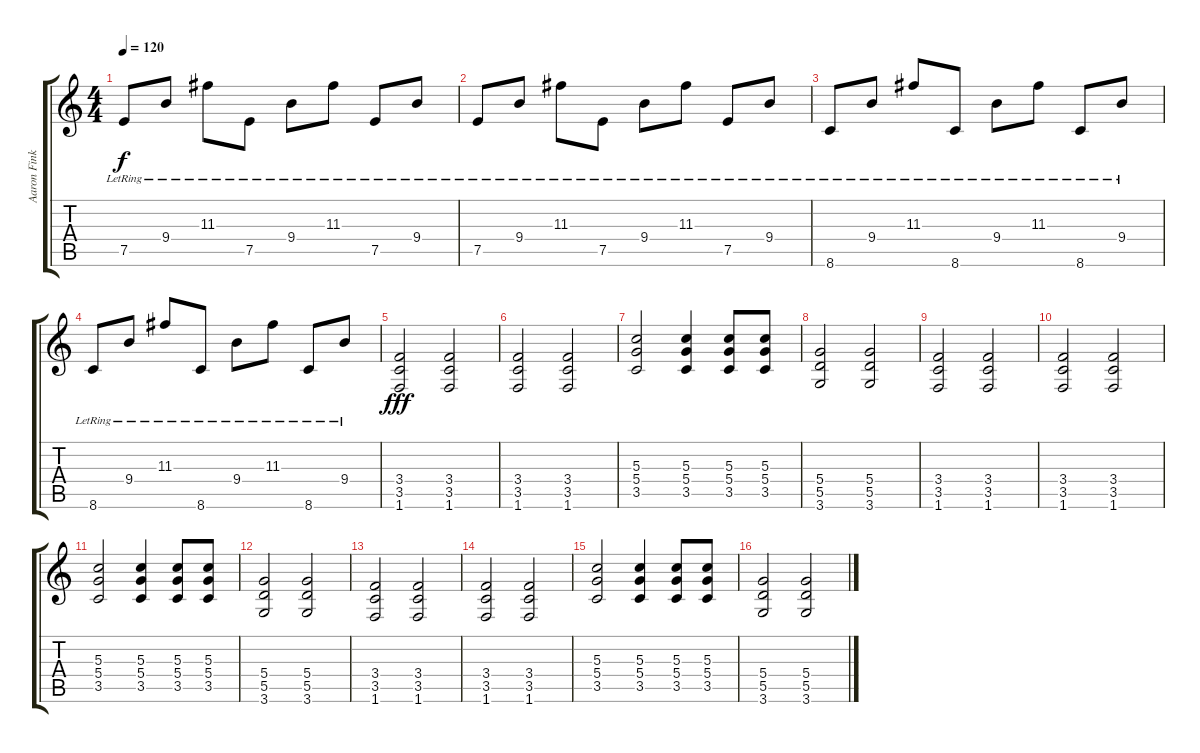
\track ("Aaron Fink (chitarra)" "Aaron Fink") {instrument electricguitarjazz}
\staff {score tabs}
\tuning (E4 B3 G3 D3 A2 E2) {hide}
\ts (4 4)
\tempo 120
\clef g2
\ks c
7.5{lr}.8{dy f} 9.4{lr}.8 11.3{lr}.8 7.5{lr}.8 9.4{lr}.8 11.3{lr}.8 7.5{lr}.8 9.4{lr}.8 |
7.5{lr}.8 9.4{lr}.8 11.3{lr}.8 7.5{lr}.8 9.4{lr}.8 11.3{lr}.8 7.5{lr}.8 9.4{lr}.8 |
8.6{lr}.8 9.4{lr}.8 11.3{lr}.8 8.6{lr}.8 9.4{lr}.8 11.3{lr}.8 8.6{lr}.8 9.4{lr}.8 |
8.6{lr}.8 9.4{lr}.8 11.3{lr}.8 8.6{lr}.8 9.4{lr}.8 11.3{lr}.8 8.6{lr}.8 9.4{lr}.8 |
(3.4 3.5 1.6).2{dy fff instrument overdrivenguitar} (3.4 3.5 1.6).2 |
(3.4 3.5 1.6).2 (3.4 3.5 1.6).2 |
(5.3 5.4 3.5).2 (5.3 5.4 3.5).4 (5.3 5.4 3.5).8 (5.3 5.4 3.5).8 |
(5.4 5.5 3.6).2 (5.4 5.5 3.6).2 |
(3.4 3.5 1.6).2 (3.4 3.5 1.6).2 |
(3.4 3.5 1.6).2 (3.4 3.5 1.6).2 |
(5.3 5.4 3.5).2 (5.3 5.4 3.5).4 (5.3 5.4 3.5).8 (5.3 5.4 3.5).8 |
(5.4 5.5 3.6).2 (5.4 5.5 3.6).2 |
(3.4 3.5 1.6).2 (3.4 3.5 1.6).2 |
(3.4 3.5 1.6).2 (3.4 3.5 1.6).2 |
(5.3 5.4 3.5).2 (5.3 5.4 3.5).4 (5.3 5.4 3.5).8 (5.3 5.4 3.5).8 |
(5.4 5.5 3.6).2 (5.4 5.5 3.6).2
